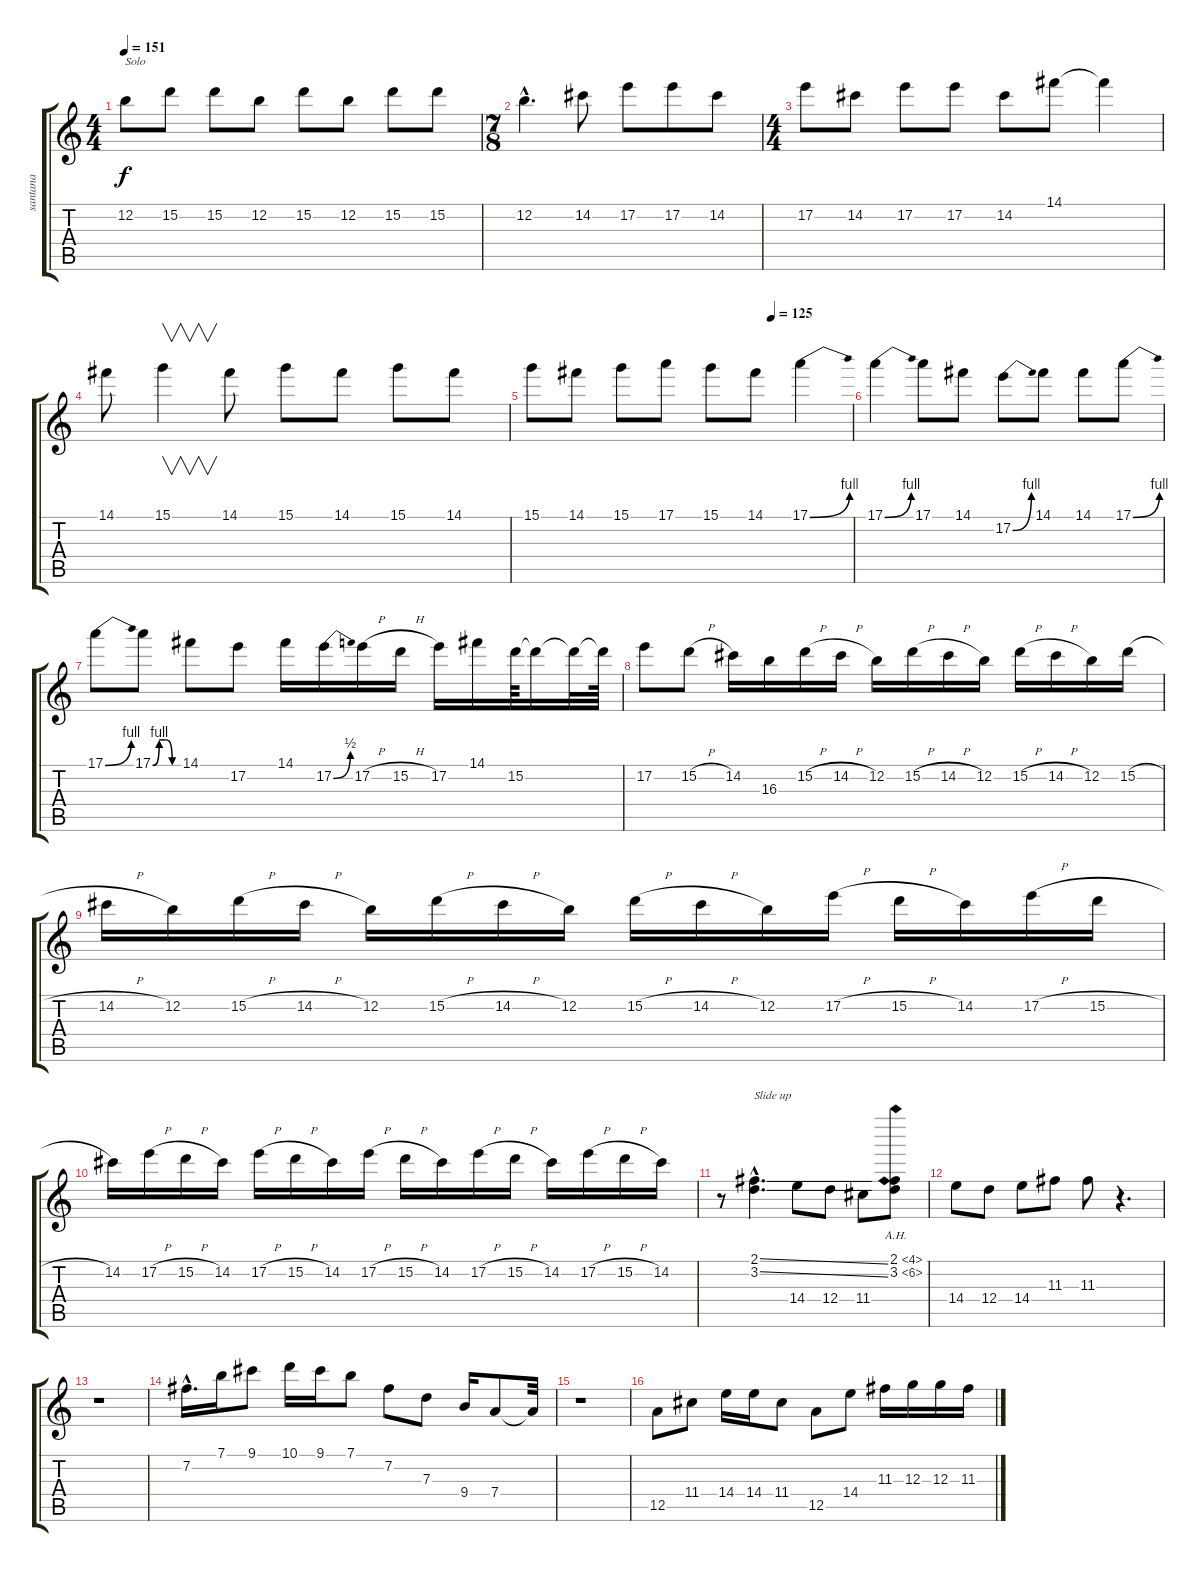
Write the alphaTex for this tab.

\track ("santana" "santana") {instrument distortionguitar}
\staff {score tabs}
\tuning (E4 B3 G3 D3 A2 E2) {hide}
\ts (4 4)
\tempo 151
\clef g2
\ks c
12.2.8{txt "Solo" dy f} 15.2.8 15.2.8 12.2.8 15.2.8 12.2.8 15.2.8 15.2.8 |
\ts (7 8)
12.2{hac}.4{d} 14.2.8 17.2.8 17.2.8 14.2.8 |
\ts (4 4)
17.2.8 14.2.8 17.2.8 17.2.8 14.2.8 14.1.8 14.1{t}.4 |
14.1.8 15.1.4{v} 14.1.8 15.1.8 14.1.8 15.1.8 14.1.8 |
\tempo (125 0.75)
15.1.8 14.1.8 15.1.8 17.1.8 15.1.8 14.1.8 17.1{be (bend 0 0 60 4)}.4 |
17.1{be (bend 0 0 60 4)}.4 17.1.8 14.1.8 17.2{be (bend 0 0 60 4)}.8 14.1.8 14.1.8 17.1{be (bend 0 0 60 4)}.8 |
17.1{be (bend 0 0 60 4)}.8 17.1{be (custom 0 0 15 4 30 4 45 0 60 0)}.8 14.1.8 17.2.8 14.1.16 17.2{be (bend 0 0 60 2)}.16 17.2{h}.16 15.2{h}.16 17.2.16 14.1.16 15.2.64 15.2{t}.16 15.2{t}.32 15.2{t}.64 |
17.2.8 15.2{h}.8 14.2.16 16.3.16 15.2{h}.16 14.2{h}.16 12.2.16 15.2{h}.16 14.2{h}.16 12.2.16 15.2{h}.16 14.2{h}.16 12.2.16 15.2{h}.16 |
14.2{h}.16 12.2.16 15.2{h}.16 14.2{h}.16 12.2.16 15.2{h}.16 14.2{h}.16 12.2.16 15.2{h}.16 14.2{h}.16 12.2.16 17.2{h}.16 15.2{h}.16 14.2.16 17.2{h}.16 15.2{h}.16 |
14.2.16 17.2{h}.16 15.2{h}.16 14.2.16 17.2{h}.16 15.2{h}.16 14.2.16 17.2{h}.16 15.2{h}.16 14.2.16 17.2{h}.16 15.2{h}.16 14.2.16 17.2{h}.16 15.2{h}.16 14.2.16 |
r.8 (2.1{ss hac} 3.2{ss hac}).4{d txt "Slide up"} 14.4.8 12.4.8 11.4.8 (2.1{ah 2} 3.2{ah 3}).8 |
14.4.8 12.4.8 14.4.8 11.3.8 11.3.8 r.4{d} |
r.1 |
7.2{hac}.16{d} 7.1.16 9.1.8 10.1.16 9.1.16 7.1.8 7.2.8 7.3.8 9.4.16 7.4.8 7.4{t}.32 |
r.1 |
12.5.8 11.4.8 14.4.16 14.4.16 11.4.8 12.5.8 14.4.8 11.3.16 12.3.16 12.3.16 11.3{h}.16
